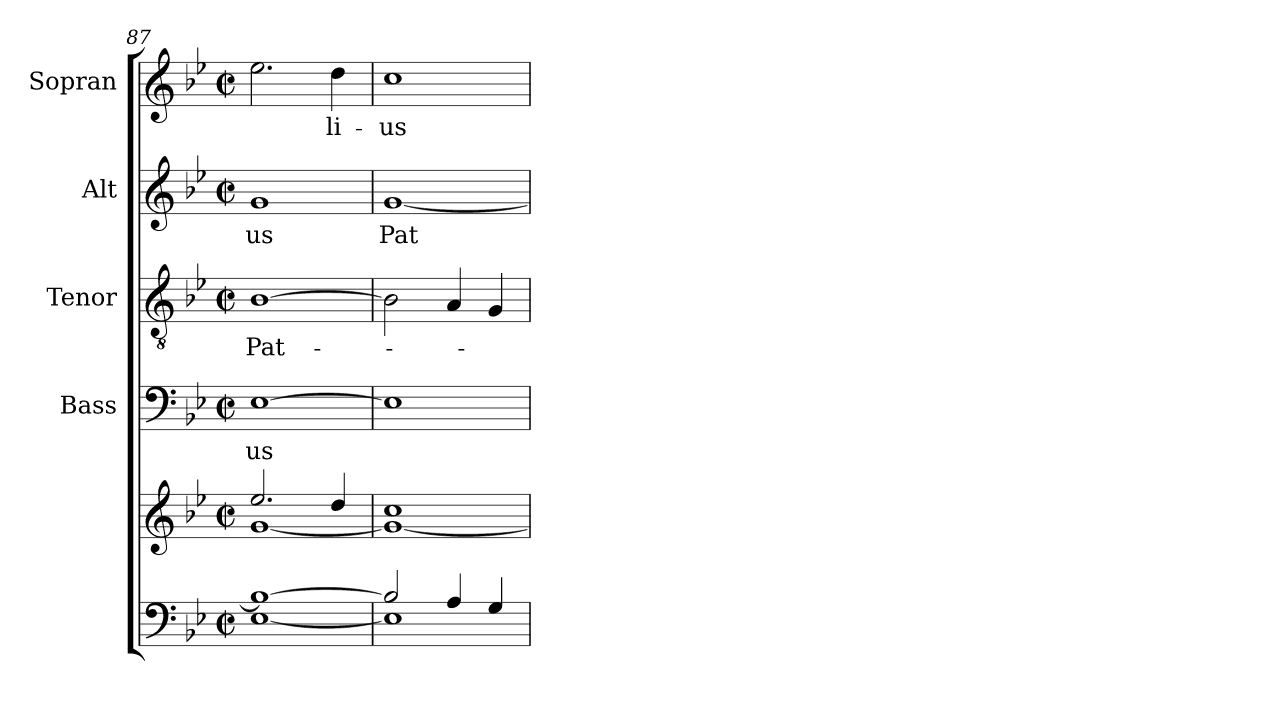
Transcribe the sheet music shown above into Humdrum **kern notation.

**kern	**kern	**kern	**text	**kern	**text	**kern	**text	**kern	**text
*part5	*part5	*part4	*part4	*part3	*part3	*part2	*part2	*part1	*part1
*staff6	*staff5	*staff4	*staff4	*staff3	*staff3	*staff2	*staff2	*staff1	*staff1
*	*	*I"Bass	*	*I"Tenor	*	*I"Alt	*	*I"Sopran	*
*	*	*I'B.	*	*I'T.	*	*I'A.	*	*I'S.	*
*clefF4	*clefG2	*clefF4	*	*clefGv2	*	*clefG2	*	*clefG2	*
*k[b-e-]	*k[b-e-]	*k[b-e-]	*	*k[b-e-]	*	*k[b-e-]	*	*k[b-e-]	*
*B-:	*B-:	*B-:	*	*B-:	*	*B-:	*	*B-:	*
*M2/2	*M2/2	*M2/2	*	*M2/2	*	*M2/2	*	*M2/2	*
*met(c|)	*met(c|)	*met(c|)	*	*met(c|)	*	*met(c|)	*	*met(c|)	*
=87	=87	=87	=87	=87	=87	=87	=87	=87	=87
*^	*^	*	*	*	*	*	*	*	*
!	!	!	!	!	!LO:LY:b	!	!LO:LY:b	!	!LO:LY:b	!	!
1B-_	[<1E-	2.ee-/	[<1g	[1E-	-us	[1B-	Pat-	1g	-us	2.ee-\	.
!	!	!	!	!	!	!	!	!	!	!	!LO:LY:b
.	.	4dd/	.	.	.	.	.	.	.	4dd\	-li-
=88	=88	=88	=88	=88	=88	=88	=88	=88	=88	=88	=88
!	!	!	!	!	!	!	!	!	!LO:LY:b	!	!LO:LY:b
2B-/]	1E-]	1cc	1g_	1E-]	.	2B-\]	.	[1g	Pat-	1cc	-us
4A/	.	.	.	.	.	4A/	.	.	.	.	.
4G/	.	.	.	.	.	4G/	.	.	.	.	.
*v	*v	*	*	*	*	*	*	*	*	*	*
*	*v	*v	*	*	*	*	*	*	*	*
=	=	=	=	=	=	=	=	=	=
*-	*-	*-	*-	*-	*-	*-	*-	*-	*-
